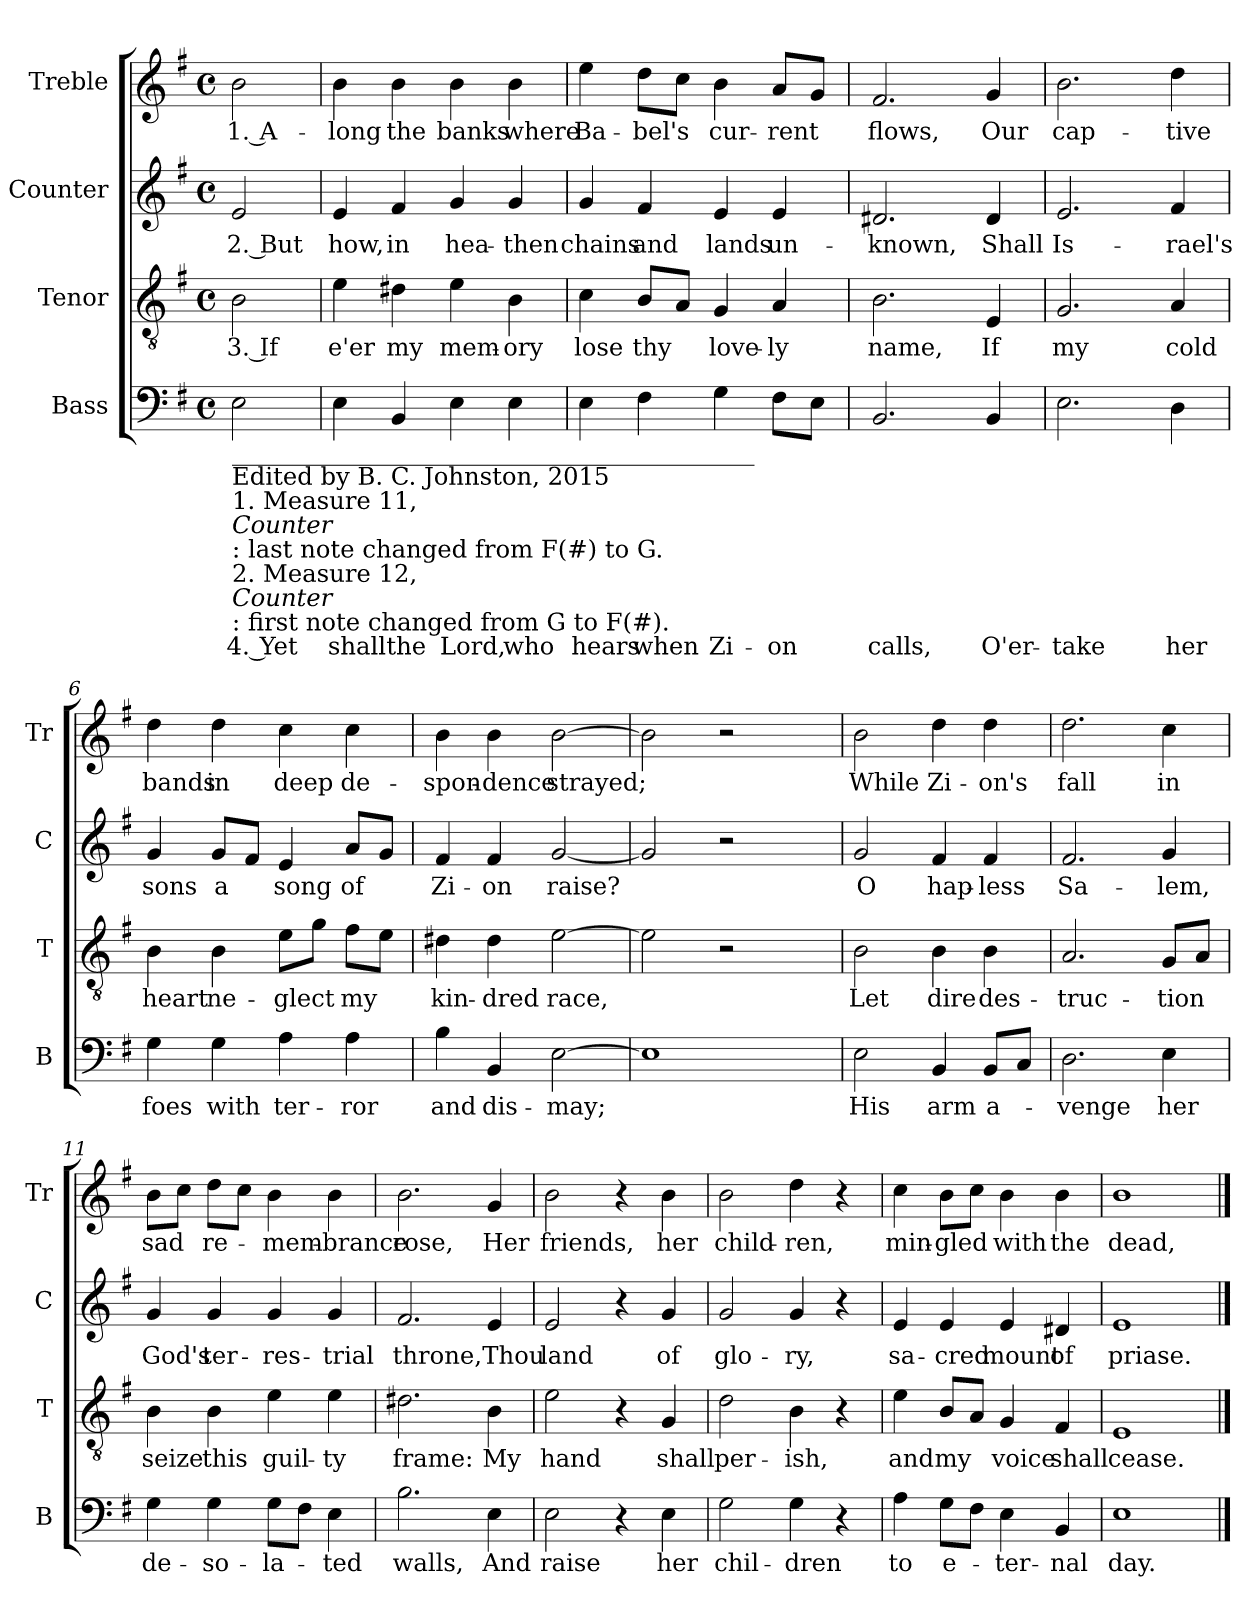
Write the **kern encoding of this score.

**kern	**text	**kern	**text	**kern	**text	**kern	**text
*part4	*part4	*part3	*part3	*part2	*part2	*part1	*part1
*staff4	*staff4	*staff3	*staff3	*staff2	*staff2	*staff1	*staff1
*I"Bass	*	*I"Tenor	*	*I"Counter	*	*I"Treble	*
*I'B	*	*I'T	*	*I'C	*	*I'Tr	*
*clefF4	*	*clefGv2	*	*clefG2	*	*clefG2	*
*k[f#]	*	*k[f#]	*	*k[f#]	*	*k[f#]	*
*M4/4	*	*M4/4	*	*M4/4	*	*M4/4	*
*met(c)	*	*met(c)	*	*met(c)	*	*met(c)	*
=1	=1	=1	=1	=1	=1	=1	=1
!LO:TX:b:t=___________________________________________	!	!	!	!	!	!	!
!LO:TX:b:t=Edited by B. C. Johnston, 2015	!	!	!	!	!	!	!
!LO:TX:b:t=1.  Measure 11,	!	!	!	!	!	!	!
!LO:TX:b:i:t=Counter	!	!	!	!	!	!	!
!LO:TX:b:t=&colon;  last note changed from F(#) to G.	!	!	!	!	!	!	!
!LO:TX:b:t=2. Measure 12,	!	!	!	!	!	!	!
!LO:TX:b:i:t=Counter	!	!	!	!	!	!	!
!LO:TX:b:t=&colon;  first note changed from G to F(#).	!	!	!	!	!	!	!
2E\	4. Yet	2B\	3. If	2e/	2. But	2b\	1. A-
=2	=2	=2	=2	=2	=2	=2	=2
4E\	shall	4e\	e'er	4e/	how,	4b\	-long
4BB/	the	4d#X\	my	4f#/	in	4b\	the
4E\	Lord,	4e\	mem-	4g/	hea-	4b\	banks
4E\	who	4B\	-ory	4g/	-then	4b\	where
=3	=3	=3	=3	=3	=3	=3	=3
4E\	hears	4c\	lose	4g/	chains	4ee\	Ba-
4F#\	when	8B/L	thy	4f#/	and	8dd\L	-bel's
.	.	8A/J	.	.	.	8cc\J	.
4G\	Zi-	4G/	love-	4e/	lands	4b\	cur-
8F#\L	-on	4A/	-ly	4e/	un-	8a/L	-rent
8E\J	.	.	.	.	.	8g/J	.
=4	=4	=4	=4	=4	=4	=4	=4
2.BB/	calls,	2.B\	name,	2.d#X/	-known,	2.f#/	flows,
4BB/	O'er-	4E/	If	4d#/	Shall	4g/	Our
=5	=5	=5	=5	=5	=5	=5	=5
2.E\	-take	2.G/	my	2.e/	Is-	2.b\	cap-
4D\	her	4A/	cold	4f#/	-rael's	4dd\	-tive
=6	=6	=6	=6	=6	=6	=6	=6
4G\	foes	4B\	heart	4g/	sons	4dd\	bands
4G\	with	4B\	ne-	8g/L	a	4dd\	in
.	.	.	.	8f#/J	.	.	.
4A\	ter-	8e\L	-glect	4e/	song	4cc\	deep
.	.	8g\J	.	.	.	.	.
4A\	-ror	8f#\L	my	8a/L	of	4cc\	de-
.	.	8e\J	.	8g/J	.	.	.
!!LO:LB:g=z
=7	=7	=7	=7	=7	=7	=7	=7
4B\	and	4d#X\	kin-	4f#/	Zi-	4b\	-spon-
4BB/	dis-	4d#\	-dred	4f#/	-on	4b\	-dence
[2E\	-may;	[2e\	race,	[2g/	raise?	[2b\	strayed;
=8	=8	=8	=8	=8	=8	=8	=8
1E]	.	2e\]	.	2g/]	.	2b\]	.
.	.	2r	.	2r	.	2r	.
=9	=9	=9	=9	=9	=9	=9	=9
2E\	His	2B\	Let	2g/	O	2b\	While
4BB/	arm	4B\	dire	4f#/	hap-	4dd\	Zi-
8BB/L	a-	4B\	des-	4f#/	-less	4dd\	-on's
8C/J	.	.	.	.	.	.	.
=10	=10	=10	=10	=10	=10	=10	=10
2.D\	-venge	2.A/	-truc-	2.f#/	Sa-	2.dd\	fall
4E\	her	8G/L	-tion	4g/	-lem,	4cc\	in
.	.	8A/J	.	.	.	.	.
=11	=11	=11	=11	=11	=11	=11	=11
4G\	de-	4B\	seize	4g/	God's	8b\L	sad
.	.	.	.	.	.	8cc\J	.
4G\	-so-	4B\	this	4g/	ter-	8dd\L	re-
.	.	.	.	.	.	8cc\J	.
8G\L	-la-	4e\	guil-	4g/	-res-	4b\	-mem-
8F#\J	.	.	.	.	.	.	.
4E\	-ted	4e\	-ty	4g/	-trial	4b\	-brance
=12	=12	=12	=12	=12	=12	=12	=12
2.B\	walls,	2.d#X\	frame:	2.f#/	throne,	2.b\	rose,
4E\	And	4B\	My	4e/	Thou	4g/	Her
!!LO:LB:g=z
=13	=13	=13	=13	=13	=13	=13	=13
2E\	raise	2e\	hand	2e/	land	2b\	friends,
4r	.	4r	.	4r	.	4r	.
4E\	her	4G/	shall	4g/	of	4b\	her
=14	=14	=14	=14	=14	=14	=14	=14
2G\	chil-	2d\	per-	2g/	glo-	2b\	child-
4G\	-dren	4B\	-ish,	4g/	-ry,	4dd\	-ren,
4r	.	4r	.	4r	.	4r	.
=15	=15	=15	=15	=15	=15	=15	=15
4A\	to	4e\	and	4e/	sa-	4cc\	min-
8G\L	e-	8B/L	my	4e/	-cred	8b\L	-gled
8F#\J	.	8A/J	.	.	.	8cc\J	.
4E\	-ter-	4G/	voice	4e/	mount	4b\	with
4BB/	-nal	4F#/	shall	4d#X/	of	4b\	the
=16	=16	=16	=16	=16	=16	=16	=16
1E	day.	1E	cease.	1e	priase.	1b	dead,
==	==	==	==	==	==	==	==
*-	*-	*-	*-	*-	*-	*-	*-
